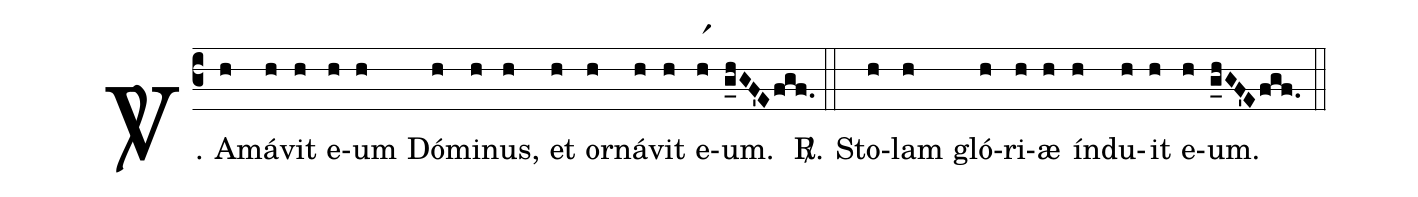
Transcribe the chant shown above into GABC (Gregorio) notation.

%%
(c3)
<sp>V/</sp>. {A}(h)má(h)vit(h) e(h)um(h) Dó(h)mi(h)nus,(h) et(h) or(h)ná(h)vit(h) e(hr1)um.(g_hGF'Efgf.) <sp>R/</sp>.(::)

Sto(h)lam(h) gló(h)ri(h)æ(h) ín(h)du(h)it(h) e(h)um.(g_hGF'Efgf.) (::)
